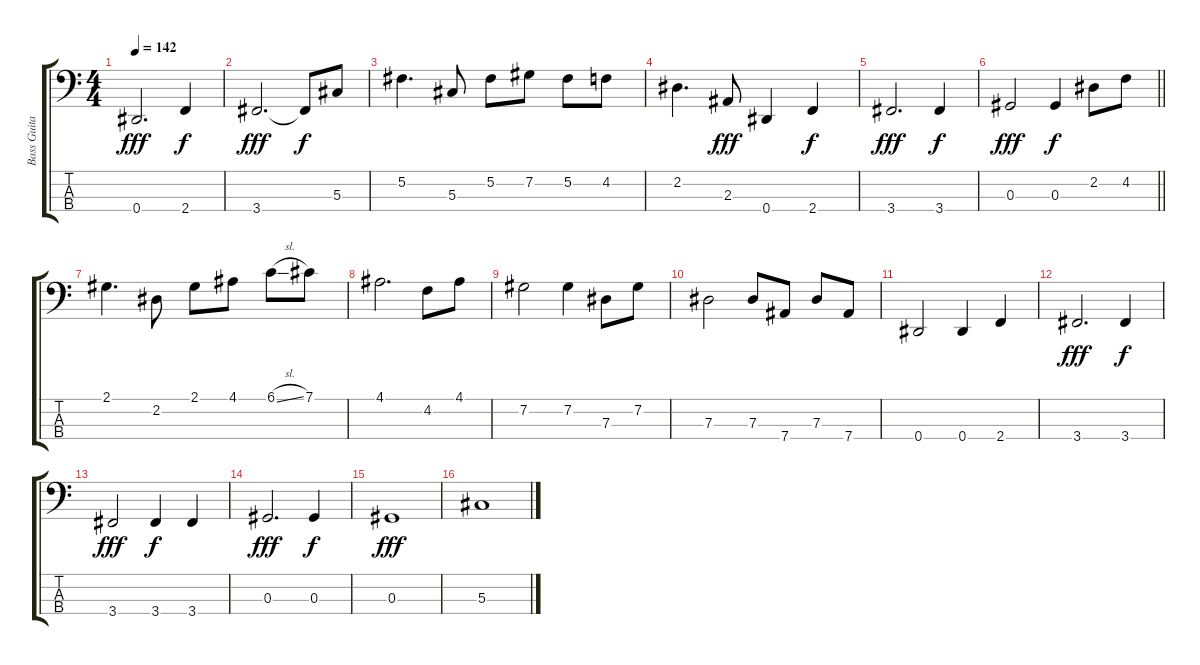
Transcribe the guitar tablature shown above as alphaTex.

\track ("Bass Guitar" "Bass Guita") {instrument electricbassfinger}
\staff {score tabs}
\tuning (Gb2 Db2 Ab1 Eb1) {hide}
\ts (4 4)
\tempo 142
\clef f4
\ks c
0.4.2{d dy fff} 2.4.4{dy f} |
3.4.2{d dy fff} 3.4{t}.8{dy f} 5.3.8 |
5.2.4{d} 5.3.8 5.2.8 7.2.8 5.2.8 4.2.8 |
2.2.4{d} 2.3.8{dy fff} 0.4.4 2.4.4{dy f} |
3.4.2{d dy fff} 3.4.4{dy f} |
\barLineRight lightlight
0.3.2{dy fff} 0.3.4{dy f} 2.2.8 4.2.8 |
2.1.4{d} 2.2.8 2.1.8 4.1.8 6.1{sl}.8 7.1.8 |
4.1.2{d} 4.2.8 4.1.8 |
7.2.2 7.2.4 7.3.8 7.2.8 |
7.3.2 7.3.8 7.4.8 7.3.8 7.4.8 |
0.4.2 0.4.4 2.4.4 |
3.4.2{d dy fff} 3.4.4{dy f} |
3.4.2{dy fff} 3.4.4{dy f} 3.4.4 |
0.3.2{d dy fff} 0.3.4{dy f} |
0.3.1{dy fff} |
5.3.1
